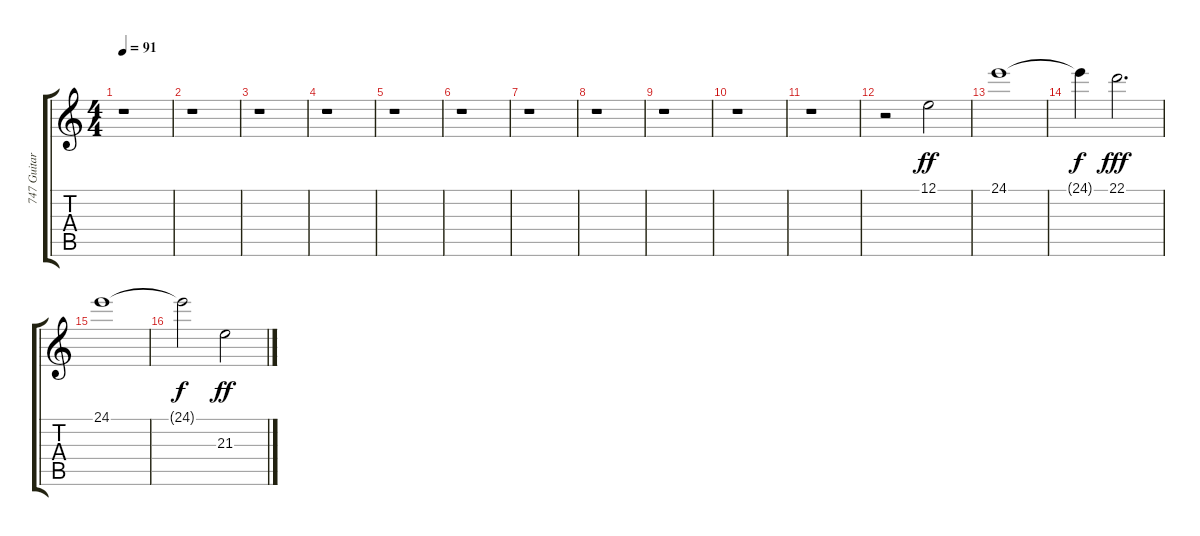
\track ("747 Guitar (violin)" "747 Guitar") {instrument violin}
\staff {score tabs}
\tuning (E4 B3 G3 D3 A2 E2) {hide}
\ts (4 4)
\tempo 91
\clef g2
\ks c
r.1{dy ff} |
r.1 |
r.1 |
r.1 |
r.1 |
r.1 |
r.1 |
r.1 |
r.1 |
r.1 |
r.1 |
r.2 12.1.2{volume 8} |
24.1.1 |
24.1{t}.4{dy f} 22.1.2{d dy fff} |
24.1.1 |
24.1{t}.2{dy f} 21.3.2{dy ff}
